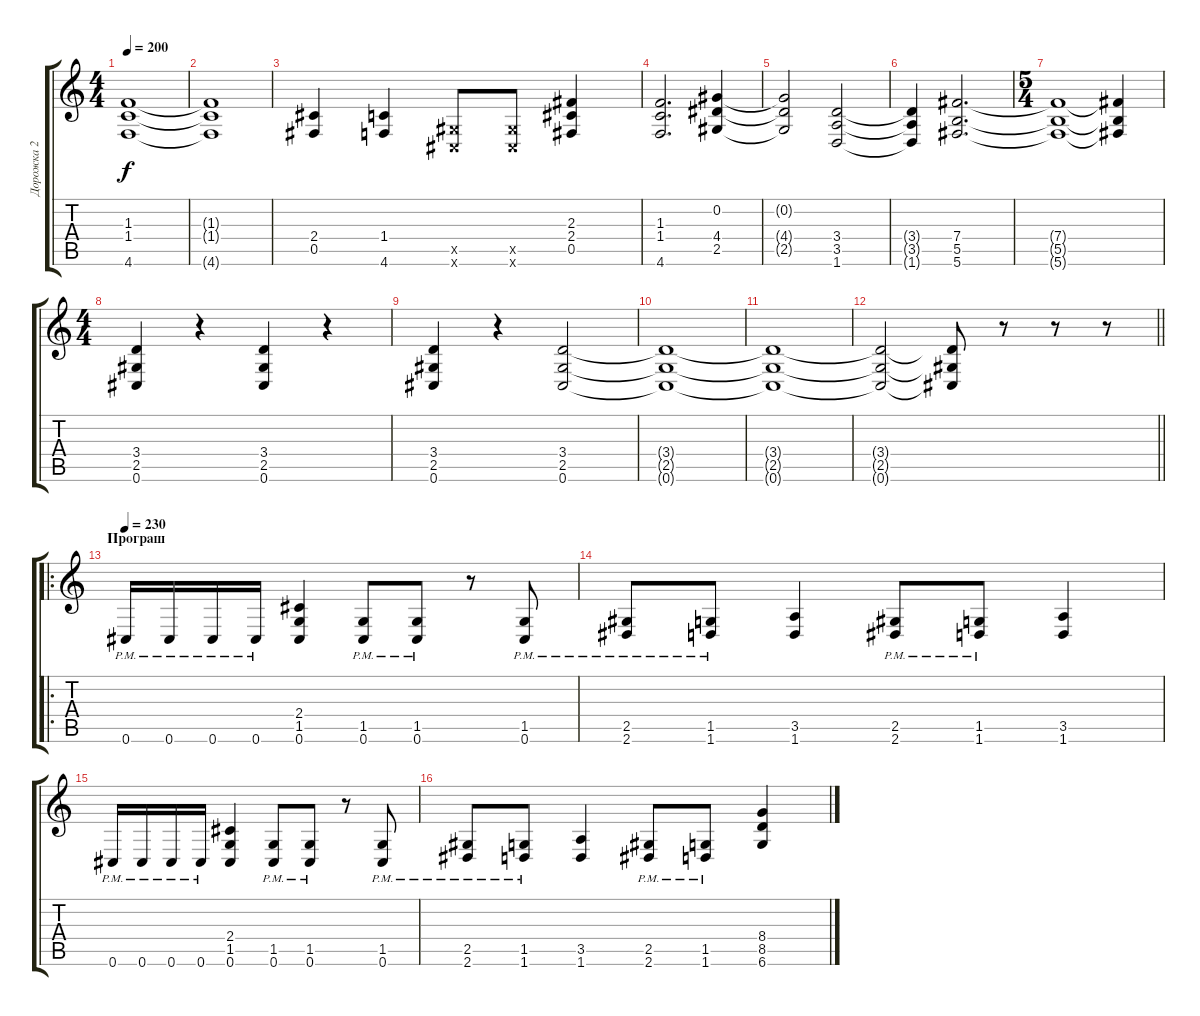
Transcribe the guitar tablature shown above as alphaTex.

\track ("Дорожка 2" "Дорожка 2") {instrument distortionguitar}
\staff {score tabs}
\tuning (Db4 Ab3 E3 B2 Gb2 Db2) {hide}
\ts (4 4)
\tempo 200
\clef g2
\ks c
(1.3{t} 1.4{t} 4.6{t}).1{dy f} |
(1.3{t} 1.4{t} 4.6{t}).1 |
(2.4 0.5).4 (1.4 4.6).4 (2.5{x} 0.6{x}).8 (2.5{x} 0.6{x}).8 (2.3 2.4 0.5).4 |
(1.3 1.4 4.6).2{d} (0.2 4.4 2.5).4 |
(0.2{t} 4.4{t} 2.5{t}).2 (3.4 3.5 1.6).2 |
(3.4{t} 3.5{t} 1.6{t}).4 (7.4 5.5 5.6).2{d} |
\ts (5 4)
(7.4{t} 5.5{t} 5.6{t}).1 (7.4{t} 5.5{t} 5.6{t}).4 |
\ts (4 4)
(3.4 2.5 0.6).4 r.4 (3.4 2.5 0.6).4 r.4 |
(3.4 2.5 0.6).4 r.4 (3.4 2.5 0.6).2 |
(3.4{t} 2.5{t} 0.6{t}).1 |
(3.4{t} 2.5{t} 0.6{t}).1 |
\barLineRight lightlight
(3.4{t} 2.5{t} 0.6{t}).2 (3.4{t} 2.5{t} 0.6{t}).8 r.8 r.8 r.8 |
\ro
\section ("" "Програш")
\tempo 230
0.6{pm}.16 0.6{pm}.16 0.6{pm}.16 0.6{pm}.16 (2.4 1.5 0.6).4 (1.5{pm} 0.6{pm}).8 (1.5{pm} 0.6{pm}).8 r.8 (1.5{pm} 0.6{pm}).8 |
(2.5{pm} 2.6{pm}).8 (1.5{pm} 1.6{pm}).8 (3.5 1.6).4 (2.5{pm} 2.6{pm}).8 (1.5{pm} 1.6{pm}).8 (3.5 1.6).4 |
0.6{pm}.16 0.6{pm}.16 0.6{pm}.16 0.6{pm}.16 (2.4 1.5 0.6).4 (1.5{pm} 0.6{pm}).8 (1.5{pm} 0.6{pm}).8 r.8 (1.5{pm} 0.6{pm}).8 |
(2.5{pm} 2.6{pm}).8 (1.5{pm} 1.6{pm}).8 (3.5 1.6).4 (2.5{pm} 2.6{pm}).8 (1.5{pm} 1.6{pm}).8 (8.4 8.5 6.6).4
